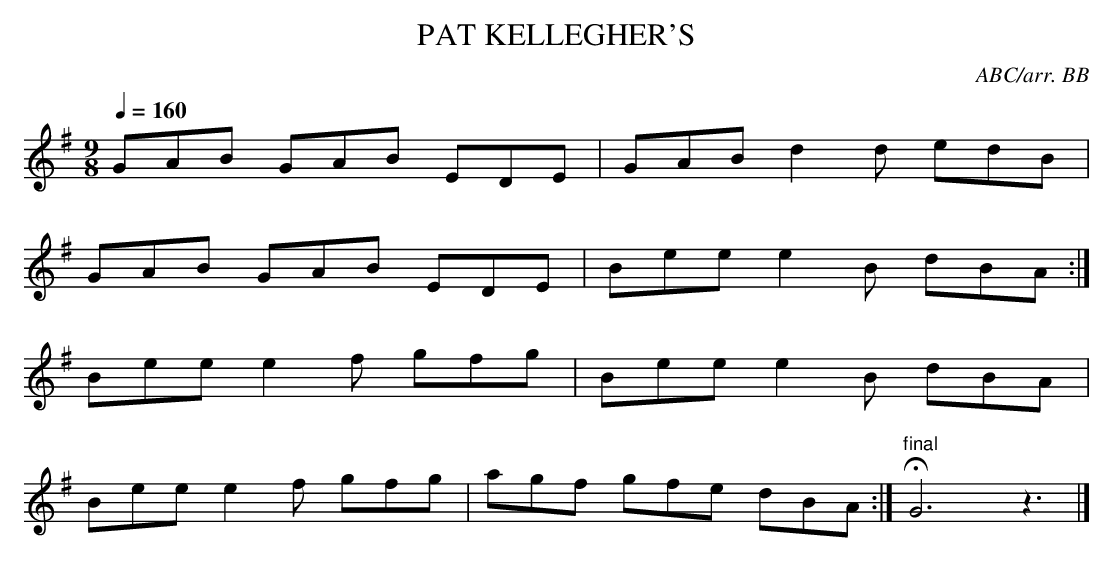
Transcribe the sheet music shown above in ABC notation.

X:1
T:PAT KELLEGHER'S
C:ABC/arr. BB
("The Campbells are Coming") as the Gaelic name of
this tune. I don't see the resemblance.
Q:1/4=160
L:1/8
M:9/8
K:G
GAB GAB EDE|GAB d2d edB|
GAB GAB EDE|Bee e2B dBA:|
Bee e2f gfg|Bee e2B dBA|
Bee e2f gfg|agf gfe dBA:|"final"HG6z3|]
